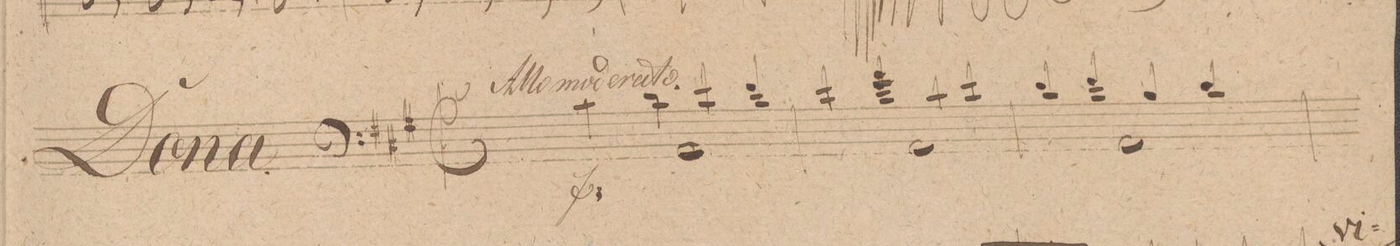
**kern	**dynam
*I"Baſso.	*
*clefF4	*
*k[f#c#g#]	*
*met(c|)	*
*M2/2	*
*^	*
4c#\	1AA	p
4d\	.	.
4e/	.	.
4f#/	.	.
=2	=2	=2
4e/	1AA	.
4a/	.	.
4c#/	.	.
4e/	.	.
=3	=3	=3
4d/	1AA	.
4f#/	.	.
4B/	.	.
4d/	.	.
*v	*v	*
=4	=4
*-	*-
